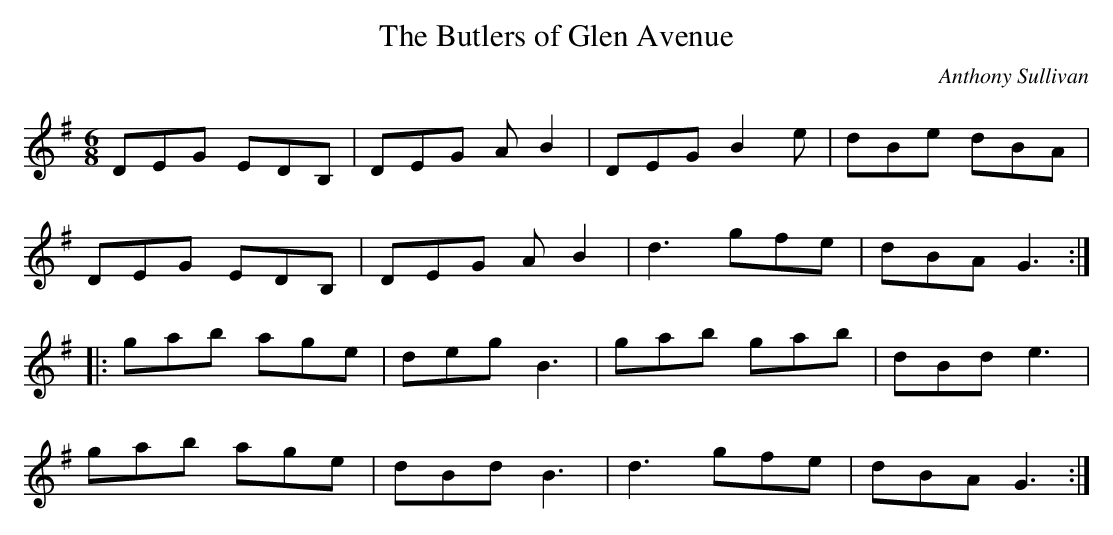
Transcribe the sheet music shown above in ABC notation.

X:1
T:Butlers of Glen Avenue, The
C:Anthony Sullivan
M:6/8
L:1/8
K:G
DEG EDB,|DEG AB2|DEG B2e|dBe dBA|
DEG EDB,|DEG AB2|d3 gfe|dBA G3:|
|:gab age|deg B3|gab gab|dBd e3|
gab age|dBd B3|d3 gfe|dBA G3:|
